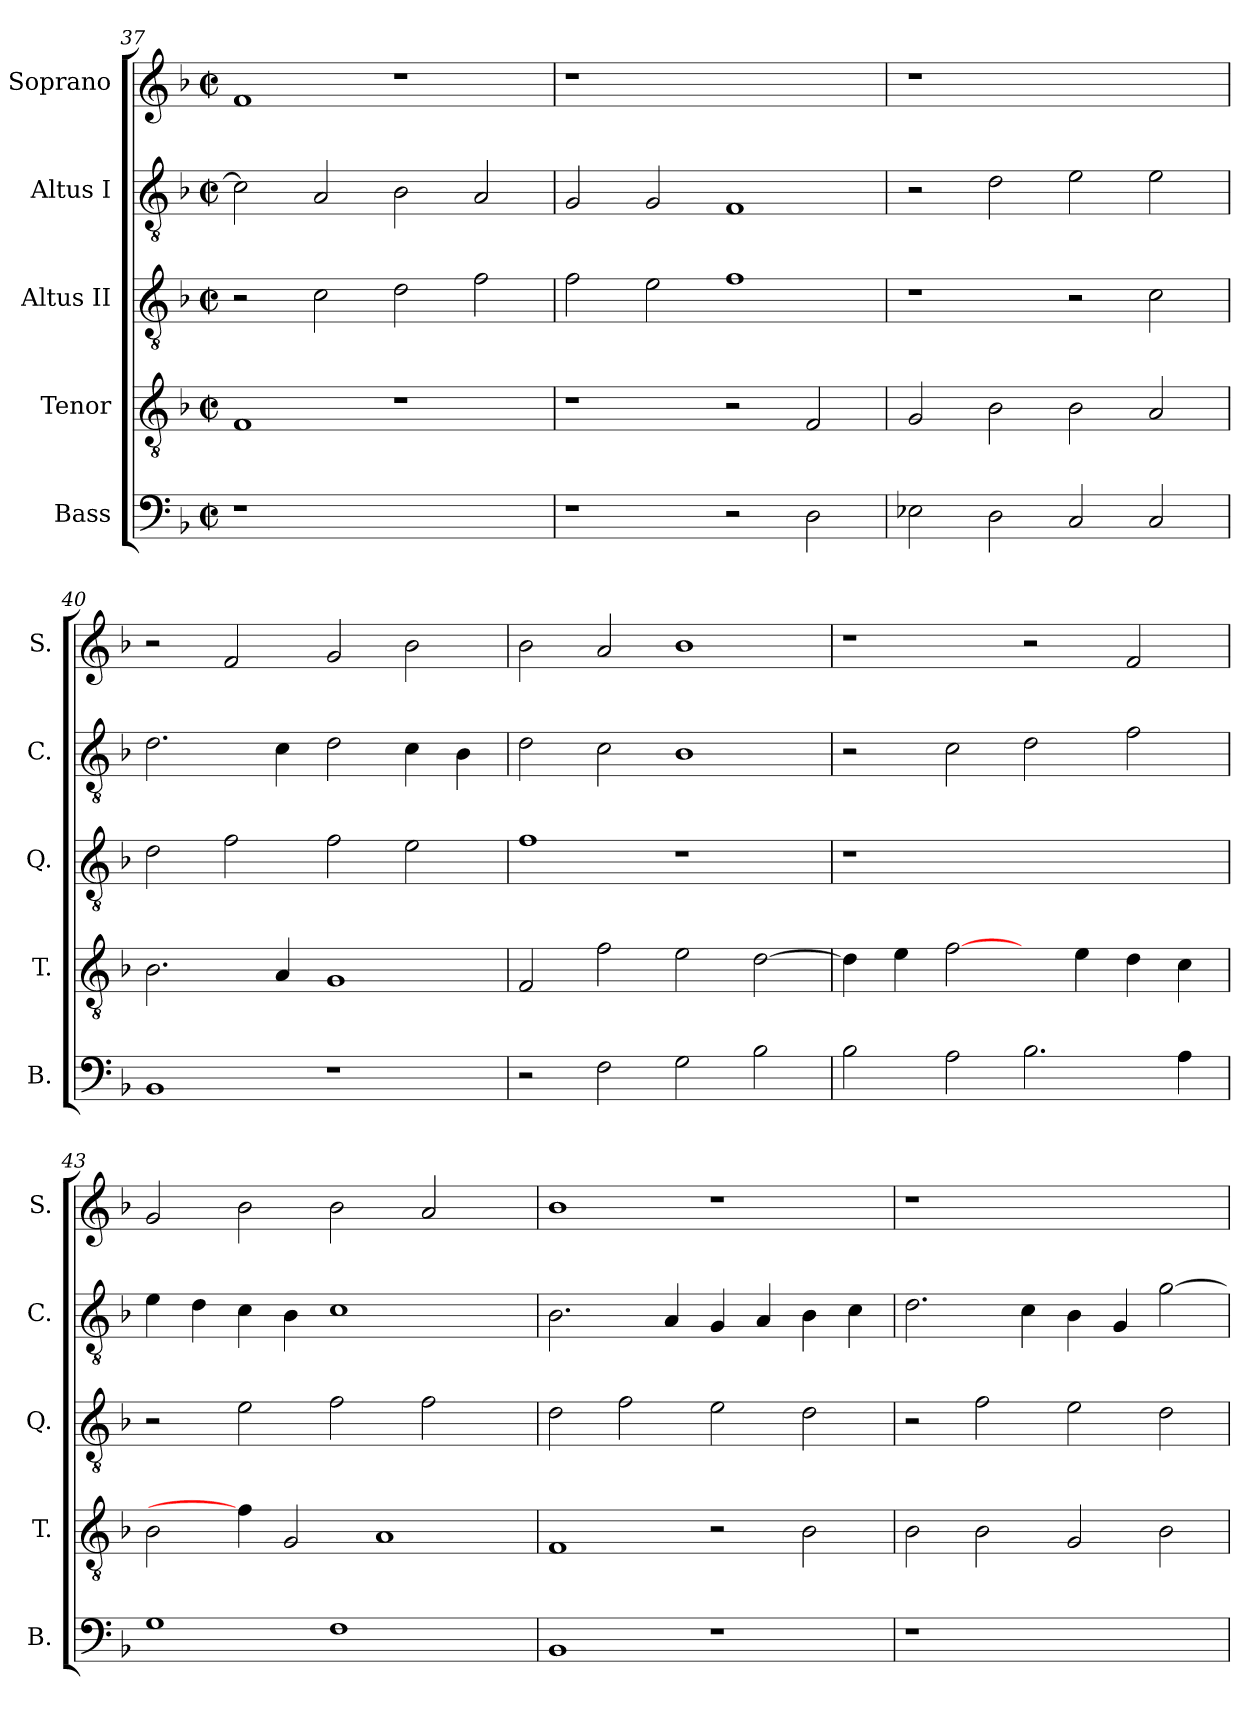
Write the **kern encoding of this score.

**kern	**kern	**kern	**kern	**kern
*part5	*part4	*part3	*part2	*part1
*staff5	*staff4	*staff3	*staff2	*staff1
*I"Bass	*I"Tenor	*I"Altus II	*I"Altus I	*I"Soprano
*I'B.	*I'T.	*I'Q.	*I'C.	*I'S.
*clefF4	*clefGv2	*clefGv2	*clefGv2	*clefG2
*	*ITrd7c12	*ITrd7c12	*ITrd7c12	*
*k[b-]	*k[b-]	*k[b-]	*k[b-]	*k[b-]
*F:	*F:	*F:	*F:	*F:
*M2/2	*M2/2	*M2/2	*M2/2	*M2/2
*met(c|)	*met(c|)	*met(c|)	*met(c|)	*met(c|)
=37	=37	=37	=37	=37
!LO:N:vis=1	!	!	!	!
1r	1FFi	2r	2Ci\]	1fi
.	.	2Ci\	2AAi/	.
1ryy	1r	2Di\	2BB-i\	1r
.	.	2Fi\	2AAi/	.
=38	=38	=38	=38	=38
!	!	!	!	!LO:N:vis=1
1r	1r	2Fi\	2GGi/	1r
.	.	2Ei\	2GGi/	.
2r	2r	1Fi	1FFi	1ryy
2Di\	2FFi/	.	.	.
!!LO:PB:g=z
=39	=39	=39	=39	=39
!	!	!	!	!LO:N:vis=1
2E-Xi\	2GGi/	1r	2r	1r
2Di\	2BB-i\	.	2Di\	.
2Ci/	2BB-i\	2r	2Ei\	1ryy
2Ci/	2AAi/	2Ci\	2Ei\	.
=40	=40	=40	=40	=40
1BB-i	2.BB-i\	2Di\	2.Di\	2r
.	.	2Fi\	.	2fi/
.	4AAi/	.	4Ci\	.
1r	1GGi	2Fi\	2Di\	2gi/
.	.	2Ei\	4Ci\	2b-i\
.	.	.	4BB-i\	.
=41	=41	=41	=41	=41
2r	2FFi/	1Fi	2Di\	2b-i\
2Fi\	2Fi\	.	2Ci\	2ai/
2Gi\	2Ei\	1r	1BB-i	1b-i
2B-i\	[>2Di\	.	.	.
=42	=42	=42	=42	=42
!	!	!LO:N:vis=1	!	!
2B-i\	4Di\]	1r	2r	1r
.	4Ei\	.	.	.
2Ai\	[2Fi\	.	2Ci\	.
2.B-i\	4ryy	1ryy	2Di\	2r
.	4Ei\	.	.	.
.	4Di\	.	2Fi\	2fi/
4Ai\	4Ci\	.	.	.
!!LO:LB:g=z
=43	=43	=43	=43	=43
1Gi	2BB-i\	2r	4Ei\	2gi/
.	.	.	4Di\	.
.	4Fi\]	2Ei\	4Ci\	2b-i\
.	2GGi/	.	4BB-i\	.
1Fi	.	2Fi\	1Ci	2b-i\
.	1AAi	.	.	.
.	.	2Fi\	.	2ai/
4ryy	.	4ryy	4ryy	4ryy
=44	=44	=44	=44	=44
1BB-i	1FFi	2Di\	2.BB-i\	1b-i
.	.	2Fi\	.	.
.	.	.	4AAi/	.
1r	2r	2Ei\	4GGi/	1r
.	.	.	4AAi/	.
.	2BB-i\	2Di\	4BB-i\	.
.	.	.	4Ci\	.
=45	=45	=45	=45	=45
!LO:N:vis=1	!	!	!	!LO:N:vis=1
1r	2BB-i\	2r	2.Di\	1r
.	2BB-i\	2Fi\	.	.
.	.	.	4Ci\	.
1ryy	2GGi/	2Ei\	4BB-i\	1ryy
.	.	.	4GGi/	.
.	2BB-i\	2Di\	[>2Gi\	.
=	=	=	=	=
*-	*-	*-	*-	*-
